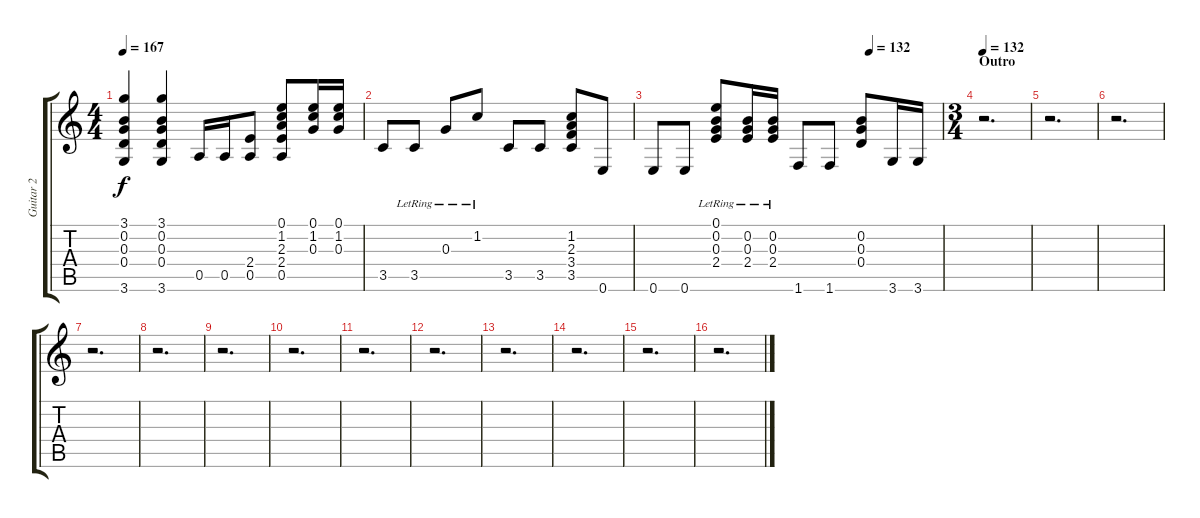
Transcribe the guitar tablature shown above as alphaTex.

\track ("Guitar 2" "Guitar 2") {instrument electricguitarclean}
\staff {score tabs}
\tuning (E4 B3 G3 D3 A2 E2) {hide}
\ts (4 4)
\tempo 167
\clef g2
\ks c
(3.1 0.2 0.3 0.4 3.6).4{dy f} (3.1 0.2 0.3 0.4 3.6).4 0.5.16 0.5.16 (2.4 0.5).8 (0.1 1.2 2.3 2.4 0.5).8 (0.1 1.2 0.3).16 (0.1 1.2 0.3).16 |
3.5.8 3.5{lr}.8 0.3{lr}.8 1.2{lr}.8 3.5.8 3.5.8 (1.2 2.3 3.4 3.5).8 0.6.8 |
\tempo (132 0.75)
0.6.8 0.6.8 (0.1 0.2{lr} 0.3{lr} 2.4{lr}).8 (0.2{lr} 0.3{lr} 2.4{lr}).16 (0.2{lr} 0.3{lr} 2.4{lr}).16 1.6.8 1.6.8 (0.2 0.3 0.4).8 3.6.16 3.6.16 |
\ts (3 4)
\section ("" "Outro")
\tempo 132
r.2{d} |
r.2{d} |
r.2{d} |
r.2{d} |
r.2{d} |
r.2{d} |
r.2{d} |
r.2{d} |
r.2{d} |
r.2{d} |
r.2{d} |
r.2{d} |
r.2{d}
